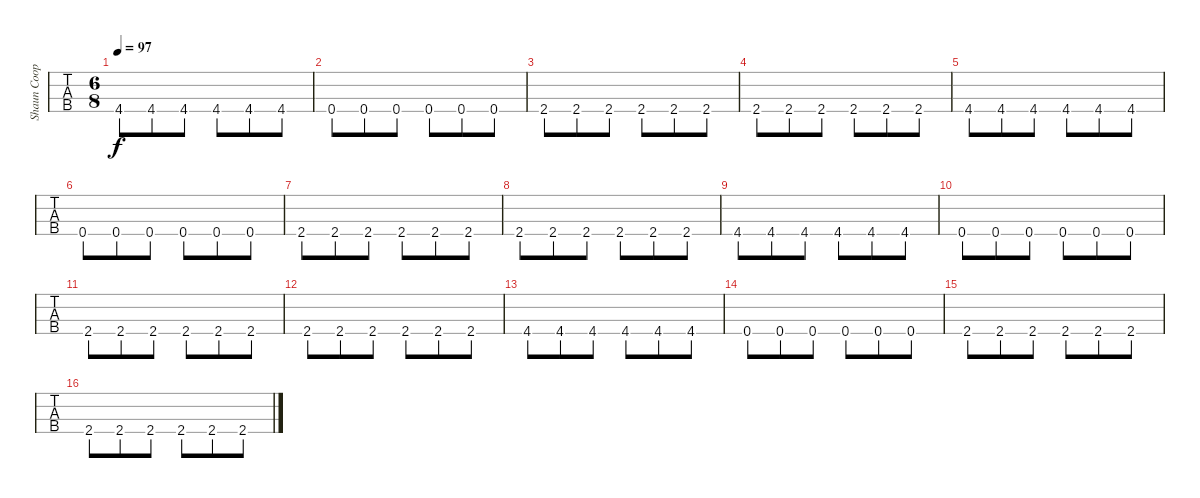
\track ("Shaun Cooper" "Shaun Coop") {instrument electricbassfinger}
\staff {tabs}
\tuning (G2 D2 A1 D1) {hide}
\ts (6 8)
\tempo 97
\clef f4
\ks c
4.4.8{dy f} 4.4.8 4.4.8 4.4.8 4.4.8 4.4.8 |
0.4.8 0.4.8 0.4.8 0.4.8 0.4.8 0.4.8 |
2.4.8 2.4.8 2.4.8 2.4.8 2.4.8 2.4.8 |
2.4.8 2.4.8 2.4.8 2.4.8 2.4.8 2.4.8 |
4.4.8 4.4.8 4.4.8 4.4.8 4.4.8 4.4.8 |
0.4.8 0.4.8 0.4.8 0.4.8 0.4.8 0.4.8 |
2.4.8 2.4.8 2.4.8 2.4.8 2.4.8 2.4.8 |
2.4.8 2.4.8 2.4.8 2.4.8 2.4.8 2.4.8 |
4.4.8 4.4.8 4.4.8 4.4.8 4.4.8 4.4.8 |
0.4.8 0.4.8 0.4.8 0.4.8 0.4.8 0.4.8 |
2.4.8 2.4.8 2.4.8 2.4.8 2.4.8 2.4.8 |
2.4.8 2.4.8 2.4.8 2.4.8 2.4.8 2.4.8 |
4.4.8 4.4.8 4.4.8 4.4.8 4.4.8 4.4.8 |
0.4.8 0.4.8 0.4.8 0.4.8 0.4.8 0.4.8 |
2.4.8 2.4.8 2.4.8 2.4.8 2.4.8 2.4.8 |
2.4.8 2.4.8 2.4.8 2.4.8 2.4.8 2.4.8
